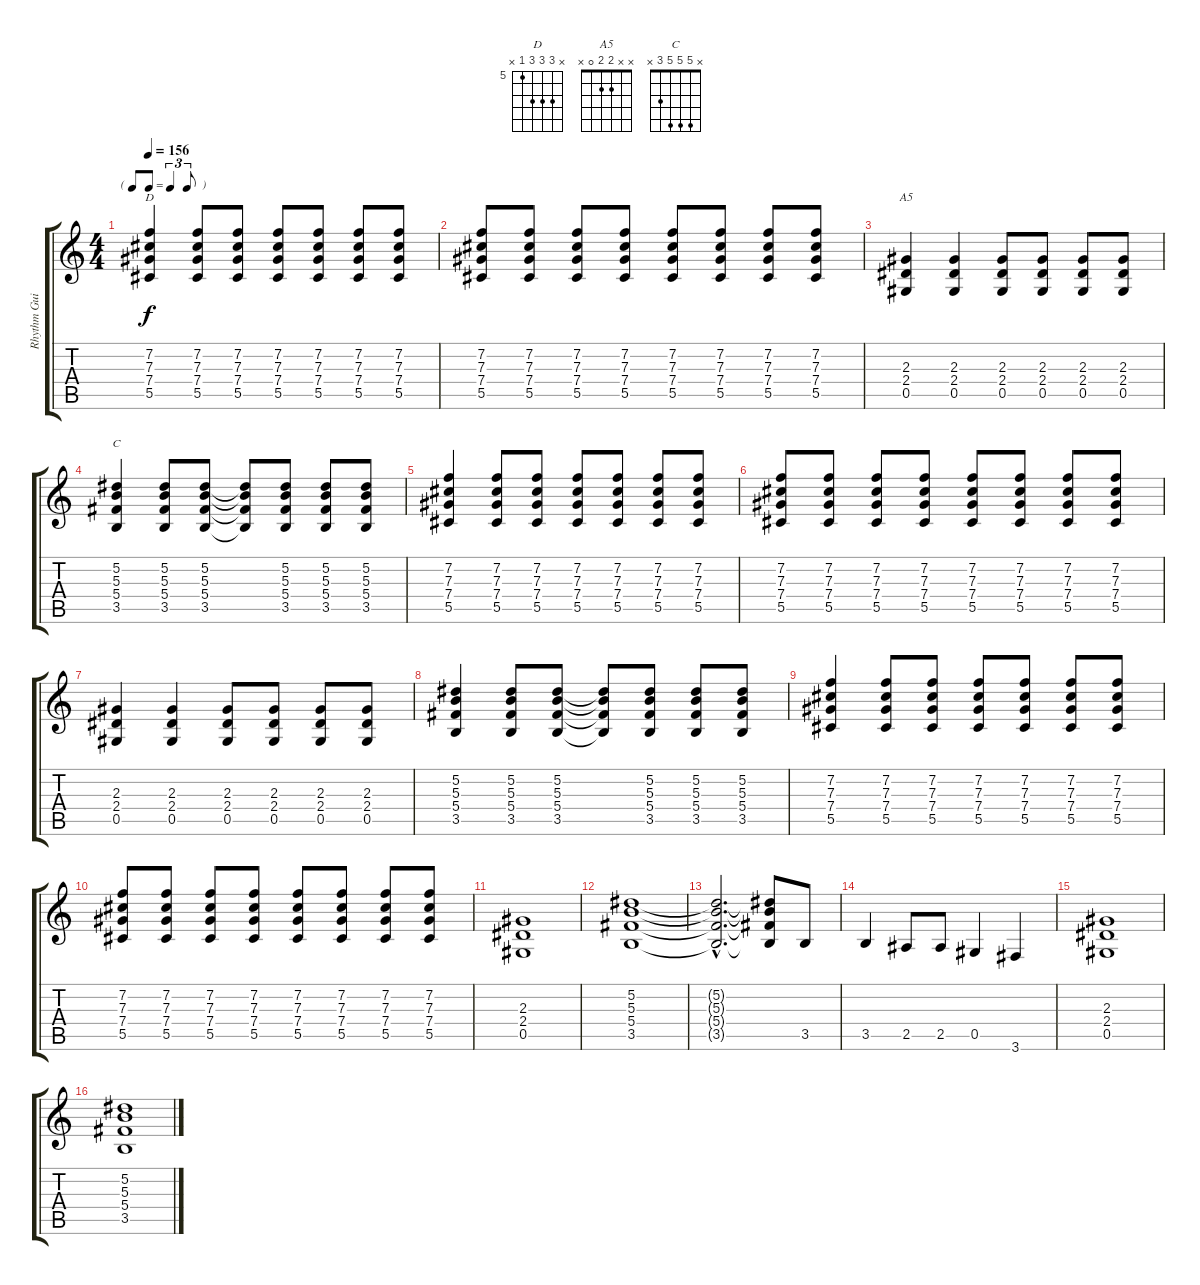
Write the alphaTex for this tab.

\track ("Rhythm Guitar 1" "Rhythm Gui") {instrument overdrivenguitar}
\staff {score tabs}
\tuning (Eb4 Bb3 Gb3 Db3 Ab2 Eb2) {hide}
\chord ("D" x 7 7 7 5 x) {firstfret 5}
\chord ("A5" x x 2 2 0 x)
\chord ("C" x 5 5 5 3 x)
\ts (4 4)
\tf triplet8th
\tempo 156
\clef g2
\ks c
(7.2 7.3 7.4 5.5).4{ch "D" dy f} (7.2 7.3 7.4 5.5).8 (7.2 7.3 7.4 5.5).8 (7.2 7.3 7.4 5.5).8 (7.2 7.3 7.4 5.5).8 (7.2 7.3 7.4 5.5).8 (7.2 7.3 7.4 5.5).8 |
(7.2 7.3 7.4 5.5).8 (7.2 7.3 7.4 5.5).8 (7.2 7.3 7.4 5.5).8 (7.2 7.3 7.4 5.5).8 (7.2 7.3 7.4 5.5).8 (7.2 7.3 7.4 5.5).8 (7.2 7.3 7.4 5.5).8 (7.2 7.3 7.4 5.5).8 |
(2.3 2.4 0.5).4{ch "A5"} (2.3 2.4 0.5).4 (2.3 2.4 0.5).8 (2.3 2.4 0.5).8 (2.3 2.4 0.5).8 (2.3 2.4 0.5).8 |
(5.2 5.3 5.4 3.5).4{ch "C"} (5.2 5.3 5.4 3.5).8 (5.2 5.3 5.4 3.5).8 (5.2{t} 5.3{t} 5.4{t} 3.5{t}).8 (5.2 5.3 5.4 3.5).8 (5.2 5.3 5.4 3.5).8 (5.2 5.3 5.4 3.5).8 |
(7.2 7.3 7.4 5.5).4 (7.2 7.3 7.4 5.5).8 (7.2 7.3 7.4 5.5).8 (7.2 7.3 7.4 5.5).8 (7.2 7.3 7.4 5.5).8 (7.2 7.3 7.4 5.5).8 (7.2 7.3 7.4 5.5).8 |
(7.2 7.3 7.4 5.5).8 (7.2 7.3 7.4 5.5).8 (7.2 7.3 7.4 5.5).8 (7.2 7.3 7.4 5.5).8 (7.2 7.3 7.4 5.5).8 (7.2 7.3 7.4 5.5).8 (7.2 7.3 7.4 5.5).8 (7.2 7.3 7.4 5.5).8 |
(2.3 2.4 0.5).4 (2.3 2.4 0.5).4 (2.3 2.4 0.5).8 (2.3 2.4 0.5).8 (2.3 2.4 0.5).8 (2.3 2.4 0.5).8 |
(5.2 5.3 5.4 3.5).4 (5.2 5.3 5.4 3.5).8 (5.2 5.3 5.4 3.5).8 (5.2{t} 5.3{t} 5.4{t} 3.5{t}).8 (5.2 5.3 5.4 3.5).8 (5.2 5.3 5.4 3.5).8 (5.2 5.3 5.4 3.5).8 |
(7.2 7.3 7.4 5.5).4 (7.2 7.3 7.4 5.5).8 (7.2 7.3 7.4 5.5).8 (7.2 7.3 7.4 5.5).8 (7.2 7.3 7.4 5.5).8 (7.2 7.3 7.4 5.5).8 (7.2 7.3 7.4 5.5).8 |
(7.2 7.3 7.4 5.5).8 (7.2 7.3 7.4 5.5).8 (7.2 7.3 7.4 5.5).8 (7.2 7.3 7.4 5.5).8 (7.2 7.3 7.4 5.5).8 (7.2 7.3 7.4 5.5).8 (7.2 7.3 7.4 5.5).8 (7.2 7.3 7.4 5.5).8 |
(2.3 2.4 0.5).1 |
(5.2 5.3 5.4 3.5).1 |
(5.2{hac t} 5.3{hac t} 5.4{hac t} 3.5{hac t}).2{d} (5.2{t} 5.3{t} 5.4{t} 3.5{t}).8 3.5.8 |
3.5.4 2.5.8 2.5.8 0.5.4 3.6.4 |
(2.3 2.4 0.5).1 |
(5.2 5.3 5.4 3.5).1
